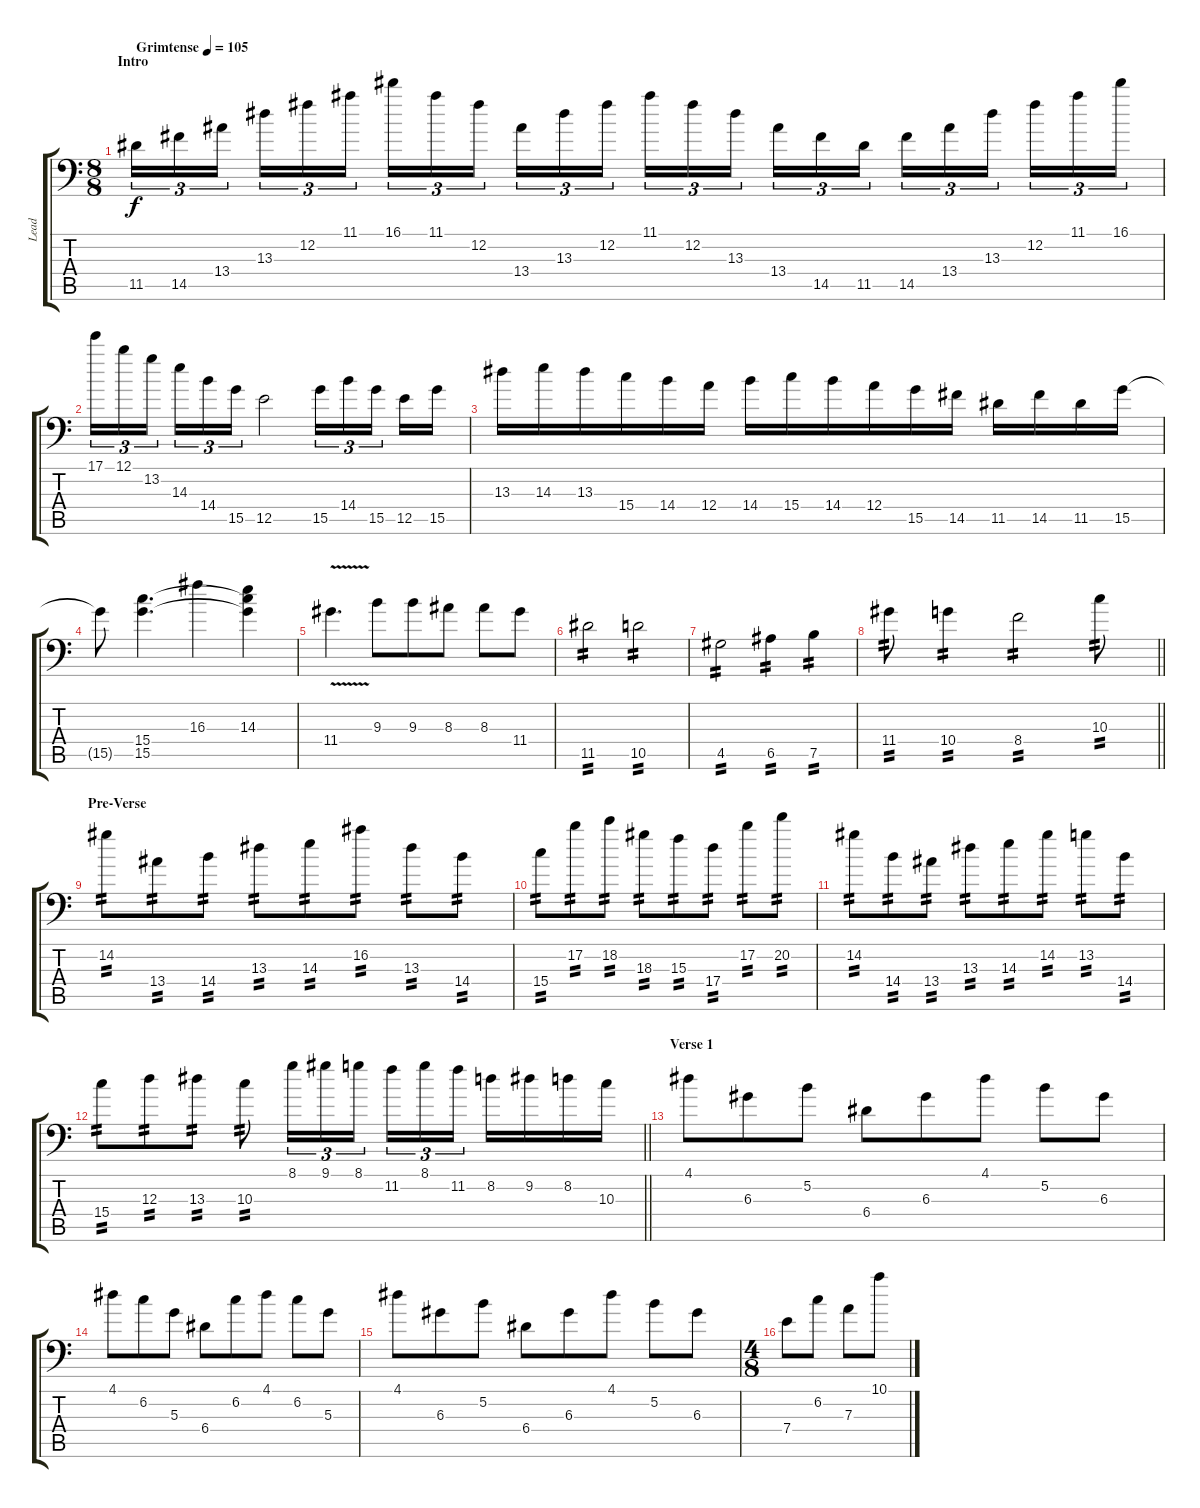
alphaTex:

\track ("Lead" "Lead") {instrument distortionguitar}
\staff {score tabs}
\tuning (B3 Gb3 D3 A2 E2 A1) {hide}
\ts (8 8)
\section ("" "Intro")
\tempo (105 "Grimtense")
\clef f4
\ks c
11.5.16{tu (3 2) dy f instrument distortionguitar} 14.5.16{tu (3 2)} 13.4.16{tu (3 2)} 13.3.16{tu (3 2)} 12.2.16{tu (3 2)} 11.1.16{tu (3 2)} 16.1.16{tu (3 2)} 11.1.16{tu (3 2)} 12.2.16{tu (3 2)} 13.4.16{tu (3 2)} 13.3.16{tu (3 2)} 12.2.16{tu (3 2)} 11.1.16{tu (3 2)} 12.2.16{tu (3 2)} 13.3.16{tu (3 2)} 13.4.16{tu (3 2)} 14.5.16{tu (3 2)} 11.5.16{tu (3 2)} 14.5.16{tu (3 2)} 13.4.16{tu (3 2)} 13.3.16{tu (3 2)} 12.2.16{tu (3 2)} 11.1.16{tu (3 2)} 16.1.16{tu (3 2)} |
17.1.16{tu (3 2)} 12.1.16{tu (3 2)} 13.2.16{tu (3 2)} 14.3.16{tu (3 2)} 14.4.16{tu (3 2)} 15.5.16{tu (3 2)} 12.5.2 15.5.16{tu (3 2)} 14.4.16{tu (3 2)} 15.5.16{tu (3 2)} 12.5.16 15.5.16 |
13.3.16 14.3.16 13.3.16 15.4.16 14.4.16 12.4.16 14.4.16 15.4.16 14.4.16 12.4.16 15.5.16 14.5.16 11.5.16 14.5.16 11.5.16 15.5.16 |
15.5{t}.8 (15.4 15.5).4{d} 16.3.4 (14.3 15.4{t} 15.5{t}).4 |
11.4{v}.4{d} 9.3.8 9.3.8 8.3.8 8.3.8 11.4.8 |
11.5.2{tp 2} 10.5.2{tp 2} |
4.5.2{tp 2} 6.5.4{tp 2} 7.5.4{tp 2} |
\barLineRight lightlight
11.4.8{tp 2} 10.4.4{tp 2} 8.4.2{tp 2} 10.3.8{tp 2} |
\section ("" "Pre-Verse ")
14.2.8{tp 2} 13.4.8{tp 2} 14.4.8{tp 2} 13.3.8{tp 2} 14.3.8{tp 2} 16.2.8{tp 2} 13.3.8{tp 2} 14.4.8{tp 2} |
15.4.8{tp 2} 17.2.8{tp 2} 18.2.8{tp 2} 18.3.8{tp 2} 15.3.8{tp 2} 17.4.8{tp 2} 17.2.8{tp 2} 20.2.8{tp 2} |
14.2.8{tp 2} 14.4.8{tp 2} 13.4.8{tp 2} 13.3.8{tp 2} 14.3.8{tp 2} 14.2.8{tp 2} 13.2.8{tp 2} 14.4.8{tp 2} |
\barLineRight lightlight
15.4.8{tp 2} 12.3.8{tp 2} 13.3.8{tp 2} 10.3.8{tp 2} 8.1.16{tu (3 2)} 9.1.16{tu (3 2)} 8.1.16{tu (3 2)} 11.2.16{tu (3 2)} 8.1.16{tu (3 2)} 11.2.16{tu (3 2)} 8.2.16 9.2.16 8.2.16 10.3.16 |
\section ("" "Verse 1")
4.1.8 6.3.8 5.2.8 6.4.8 6.3.8 4.1.8 5.2.8 6.3.8 |
4.1.8 6.2.8 5.3.8 6.4.8 6.2.8 4.1.8 6.2.8 5.3.8 |
4.1.8 6.3.8 5.2.8 6.4.8 6.3.8 4.1.8 5.2.8 6.3.8 |
\ts (4 8)
7.4.8 6.2.8 7.3.8 10.1.8
